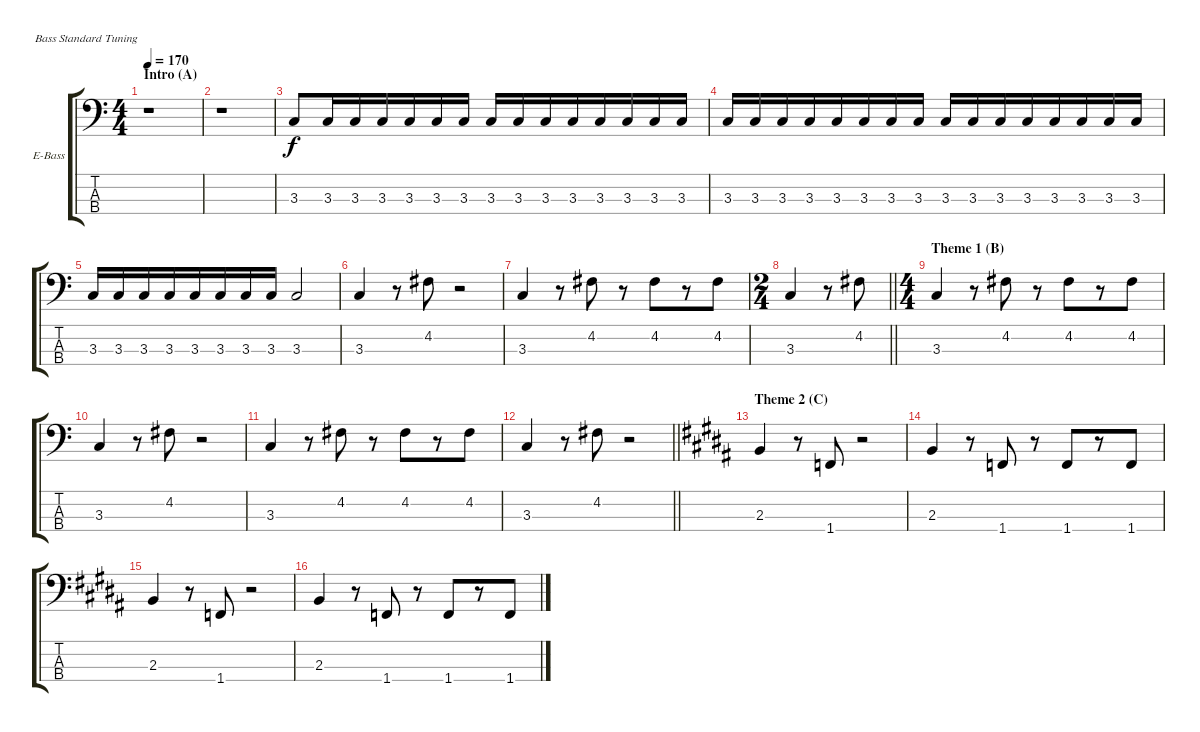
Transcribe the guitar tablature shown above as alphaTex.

\bracketExtendMode groupsimilarinstruments
\firstSystemTrackNameOrientation horizontal
\otherSystemsTrackNameOrientation horizontal
\track ("Bass" "E-Bass") {instrument electricbassfinger}
\staff {score tabs}
\tuning (G2 D2 A1 E1)
\ts (4 4)
\beaming (8 4 4)
\section ("" "Intro (A)")
\tempo 170
\clef f4
\ks c
r.1{dy f instrument electricbassfinger} |
r.1 |
3.3.8 3.3.16 3.3.16 3.3.16 3.3.16 3.3.16 3.3.16 3.3.16 3.3.16 3.3.16 3.3.16 3.3.16 3.3.16 3.3.16 3.3.16 |
3.3.16 3.3.16 3.3.16 3.3.16 3.3.16 3.3.16 3.3.16 3.3.16 3.3.16 3.3.16 3.3.16 3.3.16 3.3.16 3.3.16 3.3.16 3.3.16 |
3.3.16 3.3.16 3.3.16 3.3.16 3.3.16 3.3.16 3.3.16 3.3.16 3.3.2 |
3.3.4 r.8 4.2.8 r.2 |
3.3.4 r.8 4.2.8 r.8 4.2.8 r.8 4.2.8 |
\ts (2 4)
\beaming (8 4)
\barLineRight lightlight
3.3.4 r.8 4.2.8 |
\ts (4 4)
\beaming (8 4 4)
\section ("" "Theme 1 (B)")
3.3.4 r.8 4.2.8 r.8 4.2.8 r.8 4.2.8 |
3.3.4 r.8 4.2.8 r.2 |
3.3.4 r.8 4.2.8 r.8 4.2.8 r.8 4.2.8 |
\barLineRight lightlight
3.3.4 r.8 4.2.8 r.2 |
\section ("" "Theme 2 (C)")
\ks b
2.3.4 r.8 1.4.8 r.2 |
2.3.4 r.8 1.4.8 r.8 1.4.8 r.8 1.4.8 |
2.3.4 r.8 1.4.8 r.2 |
2.3.4 r.8 1.4.8 r.8 1.4.8 r.8 1.4.8
